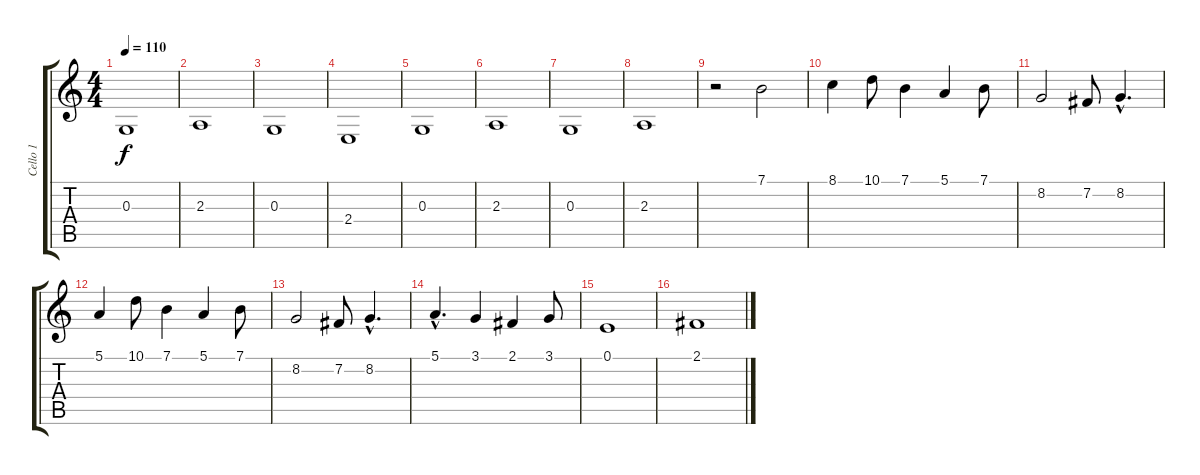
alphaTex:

\track ("Cello 1" "Cello 1") {instrument cello}
\staff {score tabs}
\tuning (E4 B3 G3 D3 A2 E2) {hide}
\ts (4 4)
\tempo 110
\clef g2
\ks c
0.3.1{dy f instrument cello} |
2.3.1 |
0.3.1 |
2.4.1 |
0.3.1 |
2.3.1 |
0.3.1 |
2.3.1 |
r.2 7.1.2 |
8.1.4 10.1.8 7.1.4 5.1.4 7.1.8 |
8.2.2 7.2.8 8.2{hac}.4{d} |
5.1.4 10.1.8 7.1.4 5.1.4 7.1.8 |
8.2.2 7.2.8 8.2{hac}.4{d} |
5.1{hac}.4{d} 3.1.4 2.1.4 3.1.8 |
0.1.1 |
2.1.1
